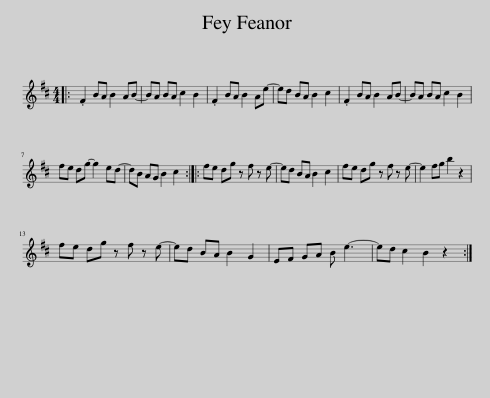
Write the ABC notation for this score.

X:1
L:1/8
M:4/4
I:linebreak $
K:Bmin
V:1 treble
V:1
|: .F2 BA B2 AB- | BA BA c2 B2 | .F2 BA B2 Ae- | ed BA B2 c2 | .F2 BA B2 AB- | %5
 BA BA c2 B2 |$ fe dg- g2 ed- | dB AG B2 c2 :: fe dg z f z e- | ed BA B2 c2 | %10
 fe dg z f z e- | e2 fg b2 z2 |$ fe dg z f z e- | ed BA B2 G2 | EF GA B e3- | %15
 ed c2 B2 z2 :| %16
